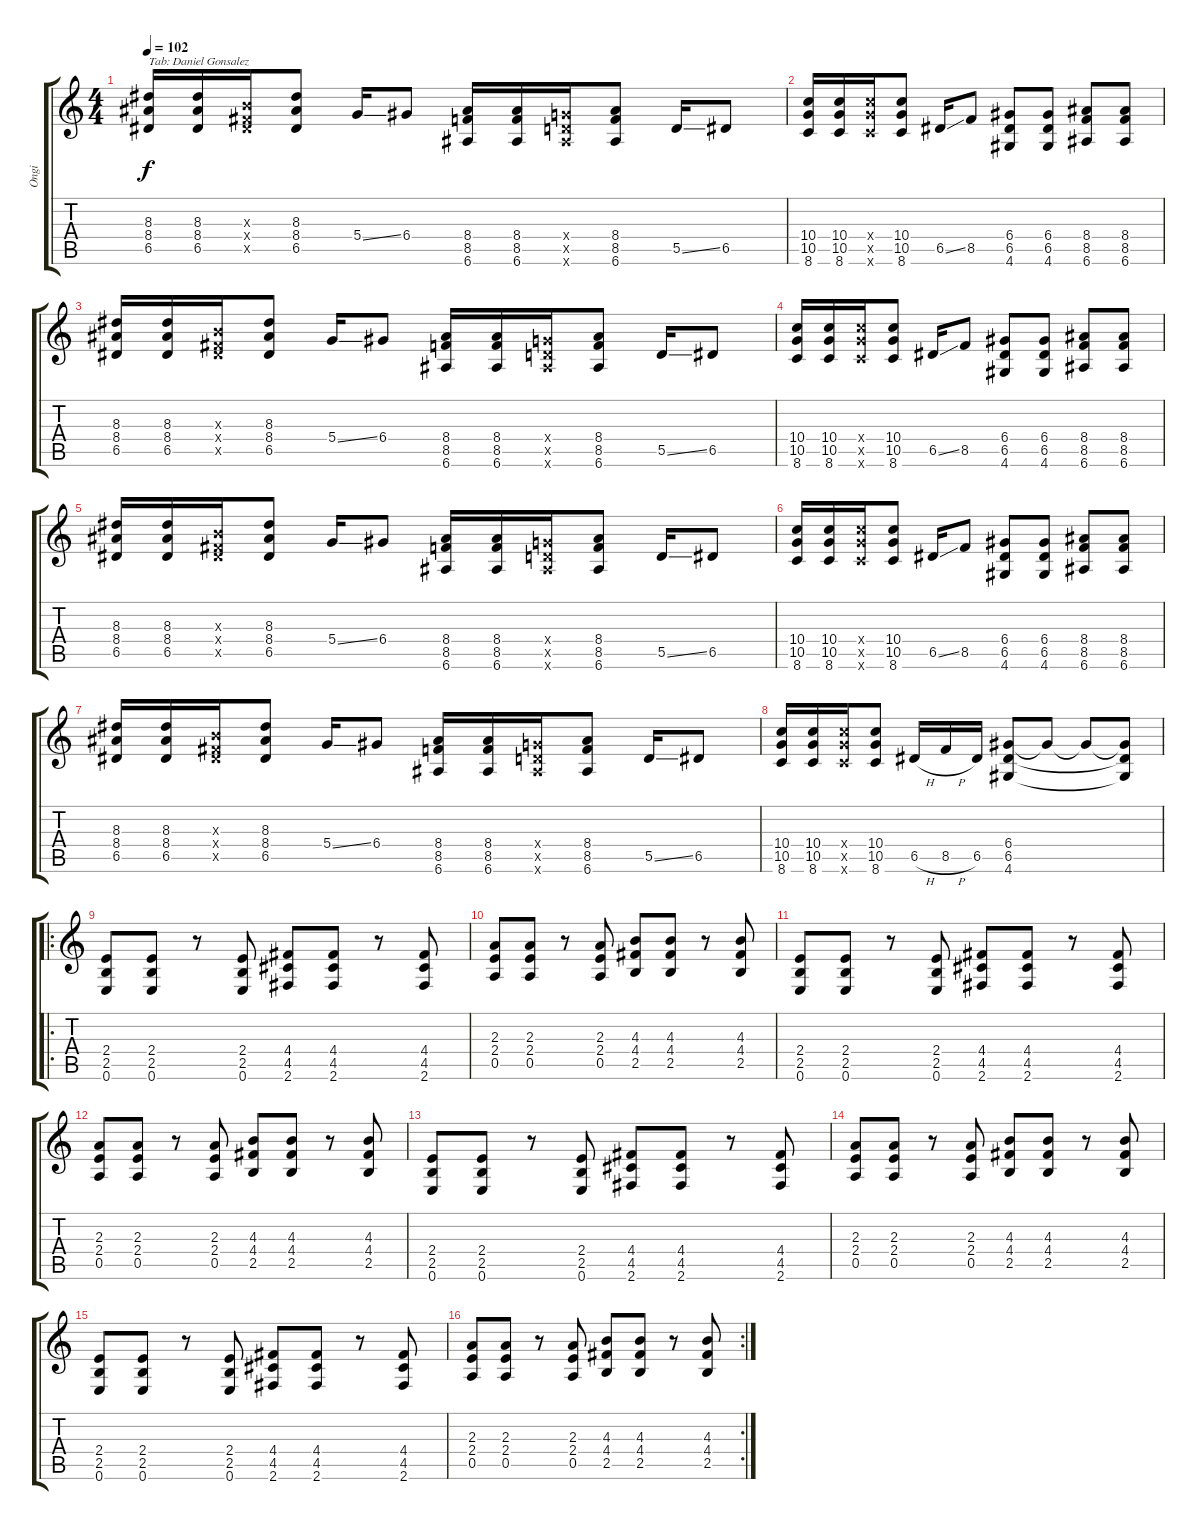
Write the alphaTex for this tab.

\track ("Ongi" "Ongi") {instrument overdrivenguitar}
\staff {score tabs}
\tuning (E4 B3 G3 D3 A2 E2) {hide}
\ts (4 4)
\tempo 102
\clef g2
\ks c
(8.3 8.4 6.5).16{txt "Tab: Daniel Gonsalez" dy f instrument overdrivenguitar} (8.3 8.4 6.5).16 (4.3{x} 4.4{x} 6.5{x}).16 (8.3 8.4 6.5).8 5.4{ss}.16 6.4.8 (8.4 8.5 6.6).16 (8.4 8.5 6.6).16 (5.4{x} 5.5{x} 6.6{x}).16 (8.4 8.5 6.6).8 5.5{ss}.16 6.5.8 |
(10.4 10.5 8.6).16 (10.4 10.5 8.6).16 (10.4{x} 10.5{x} 8.6{x}).16 (10.4 10.5 8.6).8 6.5{ss}.16 8.5.8 (6.4 6.5 4.6).8 (6.4 6.5 4.6).8 (8.4 8.5 6.6).8 (8.4 8.5 6.6).8 |
(8.3 8.4 6.5).16 (8.3 8.4 6.5).16 (4.3{x} 4.4{x} 6.5{x}).16 (8.3 8.4 6.5).8 5.4{ss}.16 6.4.8 (8.4 8.5 6.6).16 (8.4 8.5 6.6).16 (5.4{x} 5.5{x} 6.6{x}).16 (8.4 8.5 6.6).8 5.5{ss}.16 6.5.8 |
(10.4 10.5 8.6).16 (10.4 10.5 8.6).16 (10.4{x} 10.5{x} 8.6{x}).16 (10.4 10.5 8.6).8 6.5{ss}.16 8.5.8 (6.4 6.5 4.6).8 (6.4 6.5 4.6).8 (8.4 8.5 6.6).8 (8.4 8.5 6.6).8 |
(8.3 8.4 6.5).16 (8.3 8.4 6.5).16 (4.3{x} 4.4{x} 6.5{x}).16 (8.3 8.4 6.5).8 5.4{ss}.16 6.4.8 (8.4 8.5 6.6).16 (8.4 8.5 6.6).16 (5.4{x} 5.5{x} 6.6{x}).16 (8.4 8.5 6.6).8 5.5{ss}.16 6.5.8 |
(10.4 10.5 8.6).16 (10.4 10.5 8.6).16 (10.4{x} 10.5{x} 8.6{x}).16 (10.4 10.5 8.6).8 6.5{ss}.16 8.5.8 (6.4 6.5 4.6).8 (6.4 6.5 4.6).8 (8.4 8.5 6.6).8 (8.4 8.5 6.6).8 |
(8.3 8.4 6.5).16 (8.3 8.4 6.5).16 (4.3{x} 4.4{x} 6.5{x}).16 (8.3 8.4 6.5).8 5.4{ss}.16 6.4.8 (8.4 8.5 6.6).16 (8.4 8.5 6.6).16 (5.4{x} 5.5{x} 6.6{x}).16 (8.4 8.5 6.6).8 5.5{ss}.16 6.5.8 |
(10.4 10.5 8.6).16 (10.4 10.5 8.6).16 (10.4{x} 10.5{x} 8.6{x}).16 (10.4 10.5 8.6).8 6.5{h}.16 8.5{h}.16 6.5.16 (6.4 6.5 4.6).8 6.4{t}.8 6.4{t}.8 (6.4{t} 6.5{t} 4.6{t}).8 |
\ro
(2.4 2.5 0.6).8 (2.4 2.5 0.6).8 r.8 (2.4 2.5 0.6).8 (4.4 4.5 2.6).8 (4.4 4.5 2.6).8 r.8 (4.4 4.5 2.6).8 |
(2.3 2.4 0.5).8 (2.3 2.4 0.5).8 r.8 (2.3 2.4 0.5).8 (4.3 4.4 2.5).8 (4.3 4.4 2.5).8 r.8 (4.3 4.4 2.5).8 |
(2.4 2.5 0.6).8 (2.4 2.5 0.6).8 r.8 (2.4 2.5 0.6).8 (4.4 4.5 2.6).8 (4.4 4.5 2.6).8 r.8 (4.4 4.5 2.6).8 |
(2.3 2.4 0.5).8 (2.3 2.4 0.5).8 r.8 (2.3 2.4 0.5).8 (4.3 4.4 2.5).8 (4.3 4.4 2.5).8 r.8 (4.3 4.4 2.5).8 |
(2.4 2.5 0.6).8 (2.4 2.5 0.6).8 r.8 (2.4 2.5 0.6).8 (4.4 4.5 2.6).8 (4.4 4.5 2.6).8 r.8 (4.4 4.5 2.6).8 |
(2.3 2.4 0.5).8 (2.3 2.4 0.5).8 r.8 (2.3 2.4 0.5).8 (4.3 4.4 2.5).8 (4.3 4.4 2.5).8 r.8 (4.3 4.4 2.5).8 |
(2.4 2.5 0.6).8 (2.4 2.5 0.6).8 r.8 (2.4 2.5 0.6).8 (4.4 4.5 2.6).8 (4.4 4.5 2.6).8 r.8 (4.4 4.5 2.6).8 |
\rc 2
(2.3 2.4 0.5).8 (2.3 2.4 0.5).8 r.8 (2.3 2.4 0.5).8 (4.3 4.4 2.5).8 (4.3 4.4 2.5).8 r.8 (4.3 4.4 2.5).8
